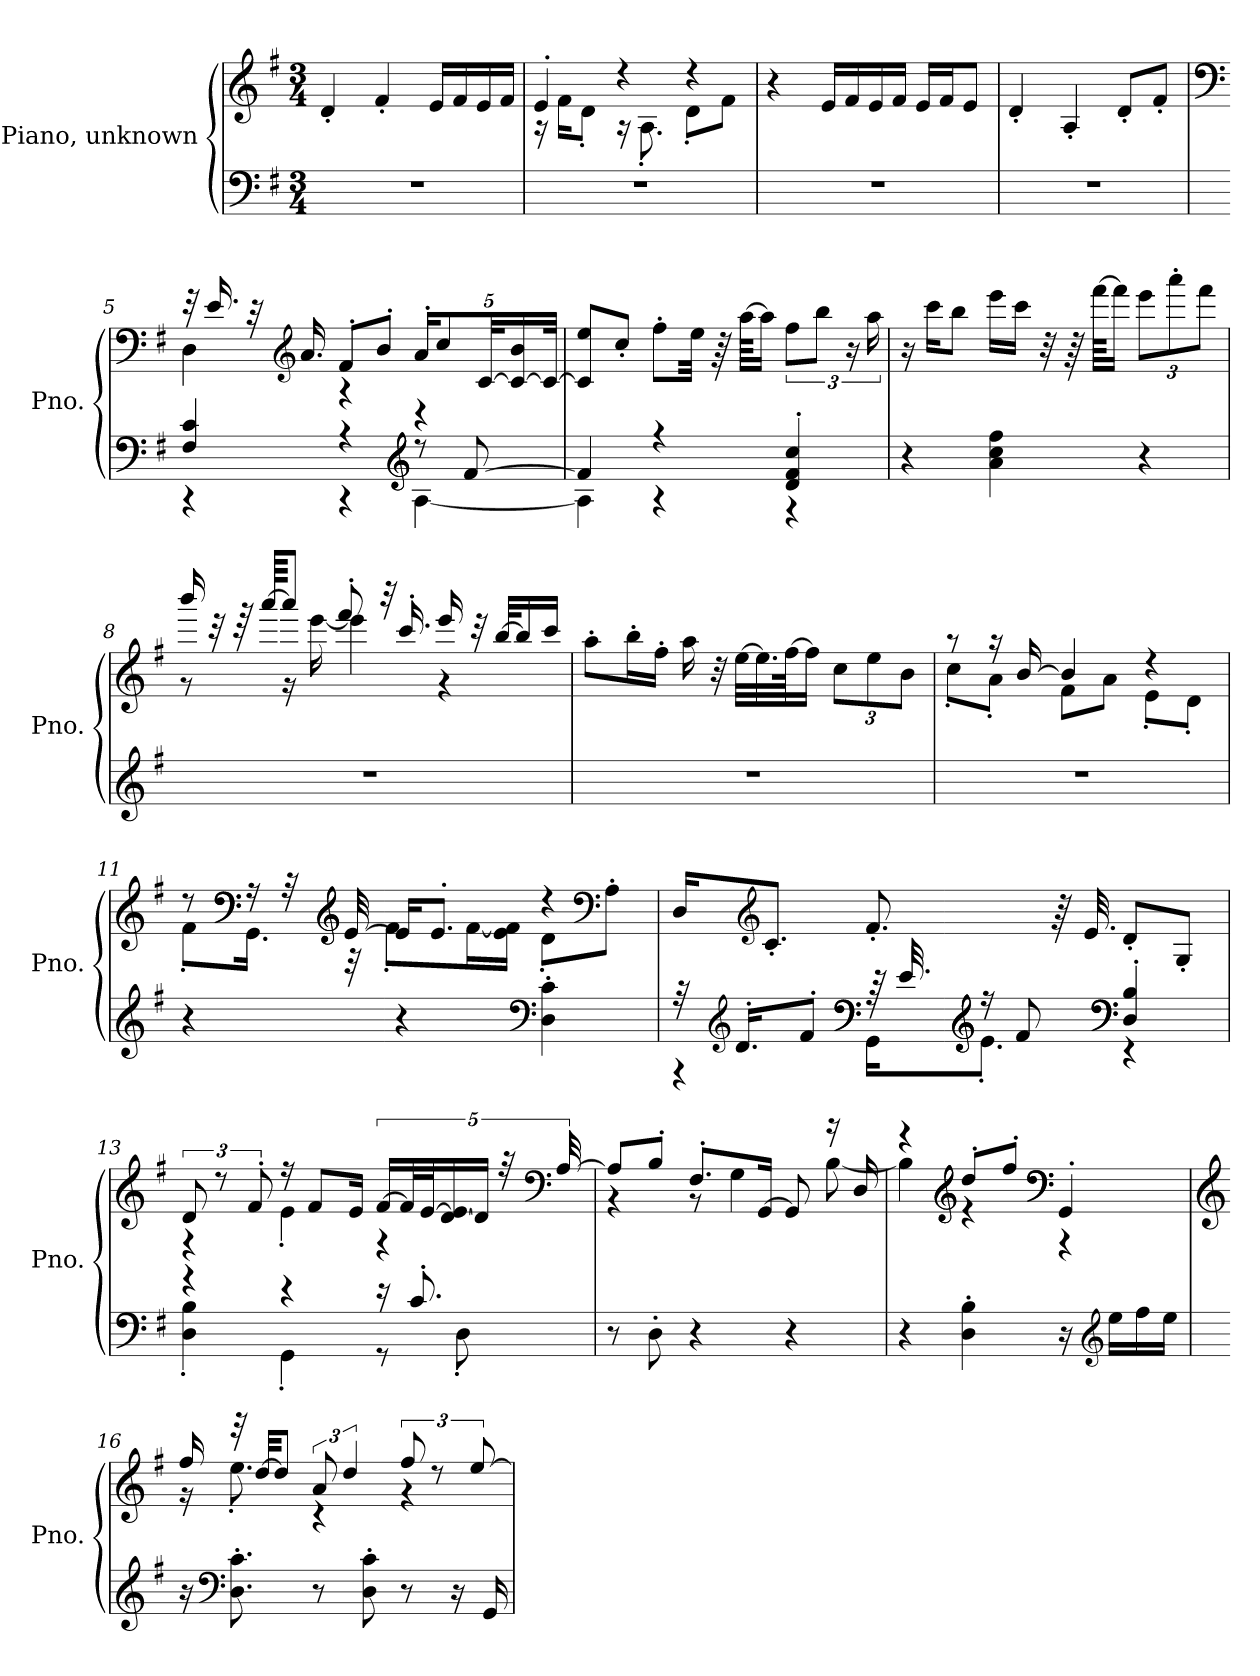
**kern	**kern
*part1	*part1
*staff2	*staff1
*I"Piano, unknown	*
*I'Pno.	*
*clefF4	*clefG2
*k[f#]	*k[f#]
*M3/4	*M3/4
*MM171	*MM171
=1	=1
2.r	4d'/
.	4f#'/
.	16e/LL
.	16f#/
.	16e/
.	16f#/JJ
=2	=2
*	*^
2.r	4e'/	16r
.	.	16f#\KL
.	.	8d'\J
.	4r	16r
.	.	8.A'\
.	4r	8d'\L
.	.	8f#\J
*	*v	*v
=3	=3
2.r	4r
.	16e/LL
.	16f#/
.	16e/
.	16f#/JJ
.	16e/LL
.	16f#/J
.	8e/J
=4	=4
2.r	4d'/
.	4A'/
.	8d'/L
.	8f#'/J
!!LO:LB:g=z
=5	=5
*	*clefF4
*^	*^
4F#/ 4c/	4r	32r	4D\
.	.	16.e/	.
.	.	32r	.
*	*	*clefG2	*
.	.	16.a/	.
4r	4r	8f#'/L	4r
.	.	8b'/J	.
*clefG2	*	*	*
*	*	*Xbrackettup	*
8r	[4A\	20a'/KL	4r
.	.	10cc/	.
[8f#/	.	.	.
.	.	[40c/KL	.
.	.	20c/_ 20b/	.
.	.	40c/JJk_	.
*	*	*v	*v
=6	=6	=6
4f#/]	4A\]	8c/] 8ee/L
.	.	8cc'/J
4r	4r	8ff#'\L
.	.	32ee\Jkk
.	.	64r
.	.	[64aa\KKLL
.	.	16aa\JJ]
*	*	*brackettup
4d/' 4f#/' 4cc/'	4r	12ff#\L
.	.	12bb\J
.	.	24r
.	.	24aa\
*v	*v	*
=7	=7
4r	16r
.	16ccc\KL
.	8bb\J
4a\ 4cc\ 4ff#\	16eee\LL
.	16ccc\JJ
.	32r
.	64r
.	[64fff#\KKLL
.	16fff#\JJ]
*	*Xbrackettup
4r	12eee\L
.	12aaa'\
.	12fff#\J
!!LO:LB:g=z
=8	=8
*	*^
2.r	16bbb/	8r
.	32r	.
.	64r	.
.	[64aaa/KKKL	.
.	8aaa/J]	16r
.	.	[16eee\
.	8fff#'/	4eee\]
.	32r	.
.	16.ccc'/	.
.	16eee/	4r
.	32r	.
.	[32bb/KLL	.
.	16bb/]	.
.	16ccc/JJ	.
*	*v	*v
=9	=9
2.r	8aa'\L
.	16bb'\L
.	16ff#'\JJ
.	16aa\
.	32r
.	[32ee\LLL
.	32.ee\]
.	[64ff#\JK
.	16ff#\JJ]
.	12cc\L
.	12ee\
.	12b\J
=10	=10
*	*^
2.r	8r	8cc'\L
.	16r	8a'\J
.	[16b/	.
.	4b/]	8f#\L
.	.	8a\J
.	4r	8e'\L
.	.	8d'\J
!!LO:LB:g=z	!!
=11	=11	=11
4r	8r	8f#'\L
*	*clefF4	*
.	16r	16.GG\Jk
.	32r	.
*	*clefG2	*
.	[32e/	32r
4r	16e/KL]	8f#'\L
.	8.e'/J	.
.	.	[16f#\L
.	.	16e\ 16f#\]JJ
*clefF4	*	*
4D\' 4c\'	4r	8d'\L
*	*clefF4	*
.	.	8A'\J
*	*v	*v
=12	=12
*^	*
32r	4r	16D/KL
*clefG2	*	*
16.d'/KL	.	.
*	*	*clefG2
.	.	8.c'/J
8f#'/J	.	.
*clefF4	*	*
64r	16GG\KL	8.f#'/
32.e/	.	.
*clefG2	*	*
16r	8.e'\J	.
8f#/	.	.
.	.	64r
.	.	32.e/
*clefF4	*	*
4D/' 4B/'	4r	8d'/L
.	.	8G'/J
!!LO:LB:g=z
=13	=13	=13
*	*	*brackettup
*	*	*^
4r	4D\' 4B\'	12d/	4r
.	.	12r	.
.	.	12f#'/	.
4r	4GG'\	16r	4e'\
.	.	8f#/L	.
.	.	16e/Jk	.
16r	8r	[20f#/LL	4r
.	.	40f#/L]	.
8.c'/	.	.	.
.	.	[40e/J	.
.	.	[20d/ 20e/]	.
.	8D'\	.	.
.	.	20d/JJ]	.
.	.	40r	.
*	*	*clefF4	*
.	.	[40A/	.
*v	*v	*	*
=14	=14	=14
8r	8A/L]	4r
8D'\	8B'/J	.
4r	8.F#'/L	8r
.	.	4G\
.	[16GG/Jk	.
4r	8GG/]	.
.	16r	[8B\
.	16D/	.
=15	=15	=15
4r	4r	4B\]
*	*clefG2	*
4D\' 4B\'	8dd'/L	4r
.	8ff#'/J	.
*	*clefF4	*
16r	4GG'/	4r
*clefG2	*	*
16ee\LL	.	.
16ff#\	.	.
16ee\JJ	.	.
!!LO:LB:g=z	!!
=16	=16	=16
*	*clefG2	*
16r	16ff#/	16r
*clefF4	*	*
8.D\' 8.c\'	32r	8.ee'\
.	[32dd/KKL	.
.	8dd/J]	.
8r	12a/	4r
.	6dd/	.
8D\' 8c\'	.	.
8r	12ff#/	4r
.	12r	.
16r	.	.
.	[12ee/	.
16GG/	.	.
*	*v	*v
=	=
*-	*-
